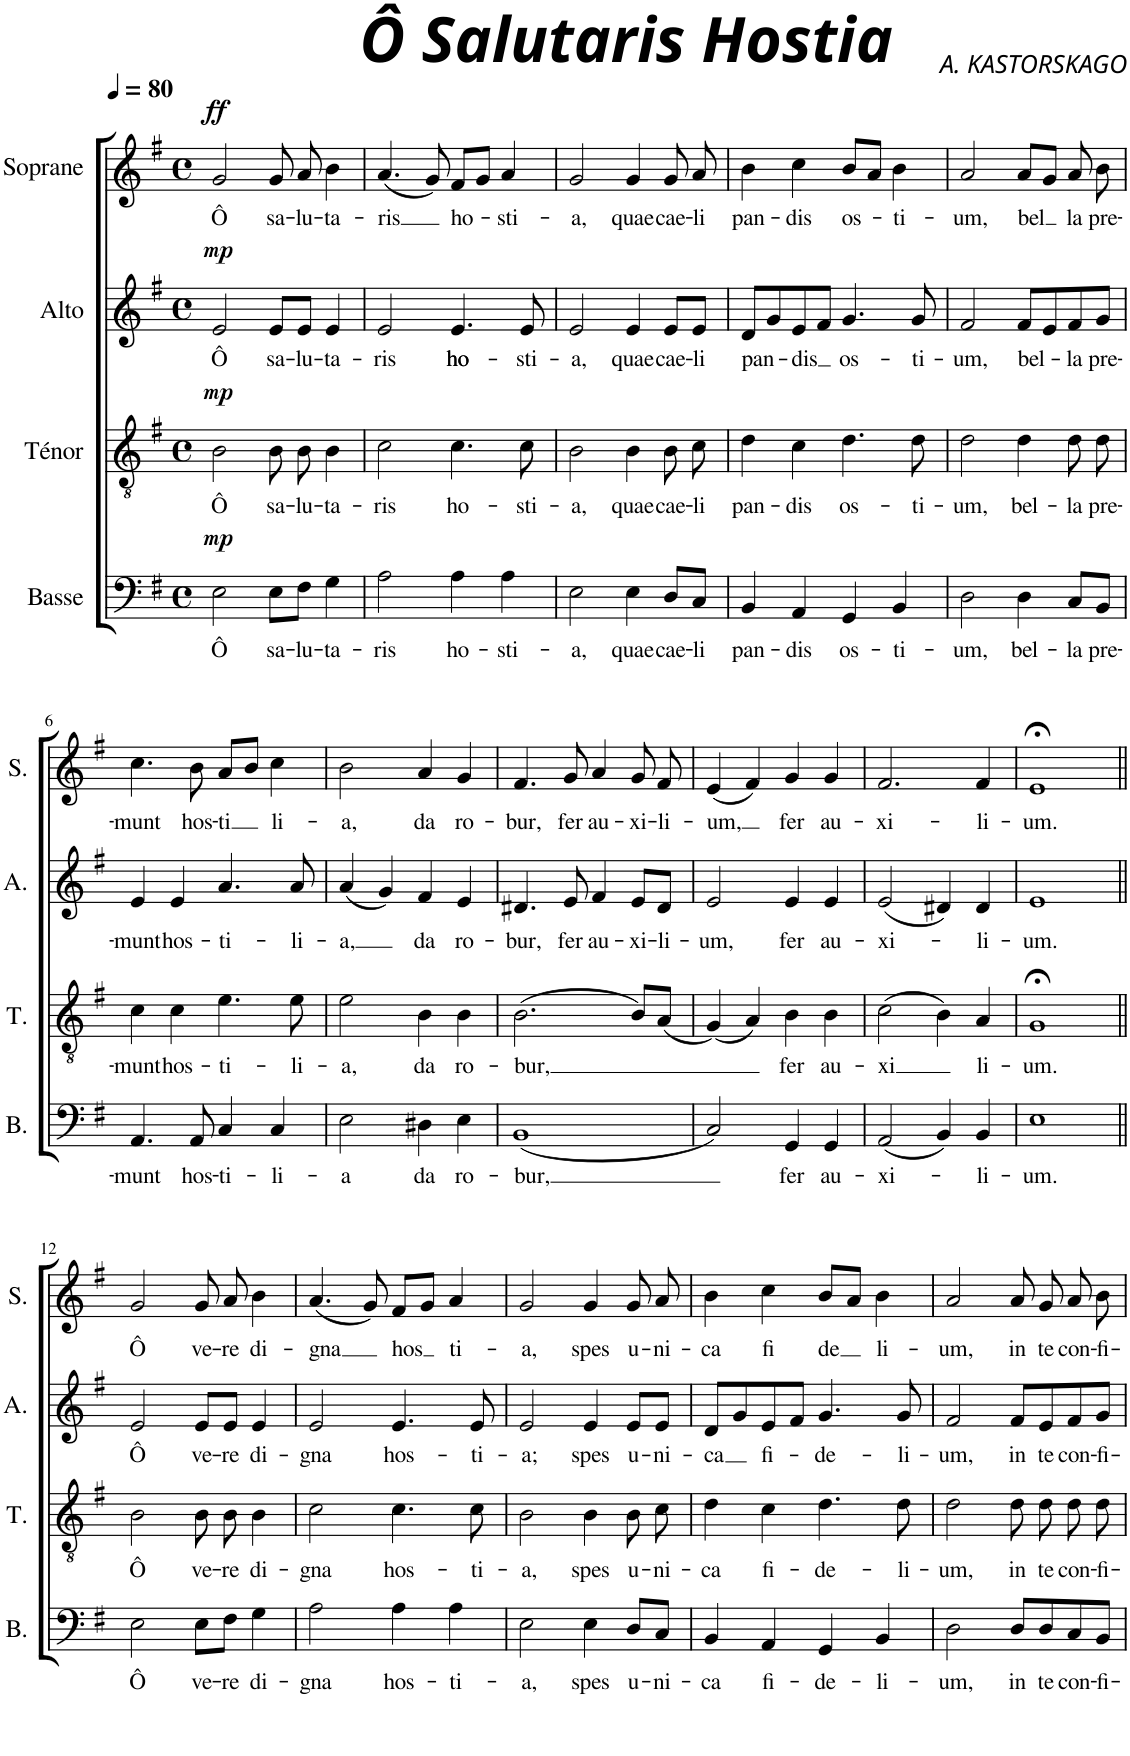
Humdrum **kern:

**kern	**text	**dynam	**kern	**text	**dynam	**kern	**text	**dynam	**kern	**text	**dynam
*part4	*part4	*part4	*part3	*part3	*part3	*part2	*part2	*part2	*part1	*part1	*part1
*staff4	*staff4	*staff4	*staff3	*staff3	*staff3	*staff2	*staff2	*staff2	*staff1	*staff1	*staff1
*I"Basse	*	*	*I"Ténor	*	*	*I"Alto	*	*	*I"Soprane	*	*
*I'B.	*	*	*I'T.	*	*	*I'A.	*	*	*I'S.	*	*
*clefF4	*	*	*clefGv2	*	*	*clefG2	*	*	*clefG2	*	*
*k[f#]	*	*	*k[f#]	*	*	*k[f#]	*	*	*k[f#]	*	*
*M4/4	*	*	*M4/4	*	*	*M4/4	*	*	*M4/4	*	*
*met(c)	*	*	*met(c)	*	*	*met(c)	*	*	*met(c)	*	*
*MM80	*	*	*MM80	*	*	*MM80	*	*	*MM80	*	*
=1	=1	=1	=1	=1	=1	=1	=1	=1	=1	=1	=1
!	!LO:LY:b	!LO:DY:a	!	!LO:LY:b	!LO:DY:a	!	!LO:LY:b	!LO:DY:a	!	!LO:LY:b	!LO:DY:a
2E\	Ô	mp	2B\	Ô	mp	2e/	Ô	mp	2g/	Ô	ff
!	!LO:LY:b	!	!	!LO:LY:b	!	!	!LO:LY:b	!	!	!LO:LY:b	!
8E\L	sa-	.	8B\	sa-	.	8e/L	sa-	.	8g/	sa-	.
!	!LO:LY:b	!	!	!LO:LY:b	!	!	!LO:LY:b	!	!	!LO:LY:b	!
8F#\J	-lu-	.	8B\	-lu-	.	8e/J	-lu-	.	8a/	-lu-	.
!	!LO:LY:b	!	!	!LO:LY:b	!	!	!LO:LY:b	!	!	!LO:LY:b	!
4G\	-ta-	.	4B\	-ta-	.	4e/	-ta-	.	4b\	-ta-	.
=2	=2	=2	=2	=2	=2	=2	=2	=2	=2	=2	=2
!	!LO:LY:b	!	!	!LO:LY:b	!	!	!LO:LY:b	!	!	!LO:LY:b	!
2A\	-ris	.	2c\	-ris	.	2e/	-ris	.	(4.a/	-ris	.
.	.	.	.	.	.	.	.	.	8g/)	.	.
!	!LO:LY:b	!	!	!LO:LY:b	!	!	!LO:LY:b	!	!	!LO:LY:b	!
4A\	ho-	.	4.c\	ho-	.	4.e/	ho-	.	8f#/L	ho-	.
.	.	.	.	.	.	.	.	.	8g/J	.	.
!	!LO:LY:b	!	!	!	!	!	!	!	!	!LO:LY:b	!
4A\	-sti-	.	.	.	.	.	.	.	4a/	-sti-	.
!	!	!	!	!LO:LY:b	!	!	!LO:LY:b	!	!	!	!
.	.	.	8c\	-sti-	.	8e/	-sti-	.	.	.	.
=3	=3	=3	=3	=3	=3	=3	=3	=3	=3	=3	=3
!	!LO:LY:b	!	!	!LO:LY:b	!	!	!LO:LY:b	!	!	!LO:LY:b	!
2E\	-a,	.	2B\	-a,	.	2e/	-a,	.	2g/	-a,	.
!	!LO:LY:b	!	!	!LO:LY:b	!	!	!LO:LY:b	!	!	!LO:LY:b	!
4E\	quae	.	4B\	quae	.	4e/	quae	.	4g/	quae	.
!	!LO:LY:b	!	!	!LO:LY:b	!	!	!LO:LY:b	!	!	!LO:LY:b	!
8D/L	cae-	.	8B\	cae-	.	8e/L	cae-	.	8g/	cae-	.
!	!LO:LY:b	!	!	!LO:LY:b	!	!	!LO:LY:b	!	!	!LO:LY:b	!
8C/J	-li	.	8c\	-li	.	8e/J	-li	.	8a/	-li	.
=4	=4	=4	=4	=4	=4	=4	=4	=4	=4	=4	=4
!	!LO:LY:b	!	!	!LO:LY:b	!	!	!LO:LY:b	!	!	!LO:LY:b	!
4BB/	pan-	.	4d\	pan-	.	8d/L	pan-	.	4b\	pan-	.
.	.	.	.	.	.	8g/	.	.	.	.	.
!	!LO:LY:b	!	!	!LO:LY:b	!	!	!LO:LY:b	!	!	!LO:LY:b	!
4AA/	-dis	.	4c\	-dis	.	8e/	-dis	.	4cc\	-dis	.
.	.	.	.	.	.	8f#/J	.	.	.	.	.
!	!LO:LY:b	!	!	!LO:LY:b	!	!	!LO:LY:b	!	!	!LO:LY:b	!
4GG/	os-	.	4.d\	os-	.	4.g/	os-	.	8b/L	os-	.
.	.	.	.	.	.	.	.	.	8a/J	.	.
!	!LO:LY:b	!	!	!	!	!	!	!	!	!LO:LY:b	!
4BB/	-ti-	.	.	.	.	.	.	.	4b\	-ti-	.
!	!	!	!	!LO:LY:b	!	!	!LO:LY:b	!	!	!	!
.	.	.	8d\	-ti-	.	8g/	-ti-	.	.	.	.
=5	=5	=5	=5	=5	=5	=5	=5	=5	=5	=5	=5
!	!LO:LY:b	!	!	!LO:LY:b	!	!	!LO:LY:b	!	!	!LO:LY:b	!
2D\	-um,	.	2d\	-um,	.	2f#/	-um,	.	2a/	-um,	.
!	!LO:LY:b	!	!	!LO:LY:b	!	!	!LO:LY:b	!	!	!LO:LY:b	!
4D\	bel-	.	4d\	bel-	.	8f#/L	bel-	.	8a/L	bel	.
.	.	.	.	.	.	8e/	.	.	8g/J	.	.
!	!LO:LY:b	!	!	!LO:LY:b	!	!	!LO:LY:b	!	!	!LO:LY:b	!
8C/L	-la	.	8d\	-la	.	8f#/	-la	.	8a/	la	.
!	!LO:LY:b	!	!	!LO:LY:b	!	!	!LO:LY:b	!	!	!LO:LY:b	!
8BB/J	pre-	.	8d\	pre-	.	8g/J	pre-	.	8b\	pre-	.
!!LO:LB:g=z
=6	=6	=6	=6	=6	=6	=6	=6	=6	=6	=6	=6
!	!LO:LY:b	!	!	!LO:LY:b	!	!	!LO:LY:b	!	!	!LO:LY:b	!
4.AA/	-munt	.	4c\	-munt	.	4e/	-munt	.	4.cc\	-munt	.
!	!	!	!	!LO:LY:b	!	!	!LO:LY:b	!	!	!	!
.	.	.	4c\	hos-	.	4e/	hos-	.	.	.	.
!	!LO:LY:b	!	!	!	!	!	!	!	!	!LO:LY:b	!
8AA/	hos-	.	.	.	.	.	.	.	8b\	hos-	.
!	!LO:LY:b	!	!	!LO:LY:b	!	!	!LO:LY:b	!	!	!LO:LY:b	!
4C/	-ti-	.	4.e\	-ti-	.	4.a/	-ti-	.	8a/L	-ti	.
.	.	.	.	.	.	.	.	.	8b/J	.	.
!	!LO:LY:b	!	!	!	!	!	!	!	!	!LO:LY:b	!
4C/	-li-	.	.	.	.	.	.	.	4cc\	li-	.
!	!	!	!	!LO:LY:b	!	!	!LO:LY:b	!	!	!	!
.	.	.	8e\	-li-	.	8a/	-li-	.	.	.	.
=7	=7	=7	=7	=7	=7	=7	=7	=7	=7	=7	=7
!	!LO:LY:b	!	!	!LO:LY:b	!	!	!LO:LY:b	!	!	!LO:LY:b	!
2E\	-a	.	2e\	-a,	.	(4a/	-a,	.	2b\	-a,	.
.	.	.	.	.	.	4g/)	.	.	.	.	.
!	!LO:LY:b	!	!	!LO:LY:b	!	!	!LO:LY:b	!	!	!LO:LY:b	!
4D#X\	da	.	4B\	da	.	4f#/	da	.	4a/	da	.
!	!LO:LY:b	!	!	!LO:LY:b	!	!	!LO:LY:b	!	!	!LO:LY:b	!
4E\	ro-	.	4B\	ro-	.	4e/	ro-	.	4g/	ro-	.
=8	=8	=8	=8	=8	=8	=8	=8	=8	=8	=8	=8
!	!LO:LY:b	!	!	!LO:LY:b	!	!	!LO:LY:b	!	!	!LO:LY:b	!
(1BB	-bur,	.	(2.B\	-bur,	.	4.d#X/	-bur,	.	4.f#/	-bur,	.
!	!	!	!	!	!	!	!LO:LY:b	!	!	!LO:LY:b	!
.	.	.	.	.	.	8e/	fer	.	8g/	fer	.
!	!	!	!	!	!	!	!LO:LY:b	!	!	!LO:LY:b	!
.	.	.	.	.	.	4f#/	au-	.	4a/	au-	.
!	!	!	!	!	!	!	!LO:LY:b	!	!	!LO:LY:b	!
.	.	.	8B/L)	.	.	8e/L	-xi-	.	8g/	-xi-	.
!	!	!	!	!	!	!	!LO:LY:b	!	!	!LO:LY:b	!
.	.	.	(8A/J	.	.	8d#/J	-li-	.	8f#/	-li-	.
=9	=9	=9	=9	=9	=9	=9	=9	=9	=9	=9	=9
!	!	!	!	!	!	!	!LO:LY:b	!	!	!LO:LY:b	!
2C/)	.	.	(4G/)	.	.	2e/	-um,	.	(4e/	-um,	.
.	.	.	4A/)	.	.	.	.	.	4f#/)	.	.
!	!LO:LY:b	!	!	!LO:LY:b	!	!	!LO:LY:b	!	!	!LO:LY:b	!
4GG/	fer	.	4B\	fer	.	4e/	fer	.	4g/	fer	.
!	!LO:LY:b	!	!	!LO:LY:b	!	!	!LO:LY:b	!	!	!LO:LY:b	!
4GG/	au-	.	4B\	au-	.	4e/	au-	.	4g/	au-	.
=10	=10	=10	=10	=10	=10	=10	=10	=10	=10	=10	=10
!	!LO:LY:b	!	!	!LO:LY:b	!	!	!LO:LY:b	!	!	!LO:LY:b	!
(2AA/	-xi-	.	(2c\	-xi	.	(2e/	-xi-	.	2.f#/	-xi-	.
4BB/)	.	.	4B\)	.	.	4d#X/)	.	.	.	.	.
!	!LO:LY:b	!	!	!LO:LY:b	!	!	!LO:LY:b	!	!	!LO:LY:b	!
4BB/	-li-	.	4A/	li-	.	4d#/	-li-	.	4f#/	-li-	.
=11	=11	=11	=11	=11	=11	=11	=11	=11	=11	=11	=11
!	!LO:LY:b	!	!	!LO:LY:b	!	!	!LO:LY:b	!	!	!LO:LY:b	!
1E	-um.	.	1G;<	-um.	.	1e	-um.	.	1e;<	-um.	.
!!LO:LB:g=z
=12||	=12||	=12||	=12||	=12||	=12||	=12||	=12||	=12||	=12||	=12||	=12||
!	!LO:LY:b	!	!	!LO:LY:b	!	!	!LO:LY:b	!	!	!LO:LY:b	!
2E\	Ô	.	2B\	Ô	.	2e/	Ô	.	2g/	Ô	.
!	!LO:LY:b	!	!	!LO:LY:b	!	!	!LO:LY:b	!	!	!LO:LY:b	!
8E\L	ve-	.	8B\	ve-	.	8e/L	ve-	.	8g/	ve-	.
!	!LO:LY:b	!	!	!LO:LY:b	!	!	!LO:LY:b	!	!	!LO:LY:b	!
8F#\J	-re	.	8B\	-re	.	8e/J	-re	.	8a/	-re	.
!	!LO:LY:b	!	!	!LO:LY:b	!	!	!LO:LY:b	!	!	!LO:LY:b	!
4G\	di-	.	4B\	di-	.	4e/	di-	.	4b\	di-	.
=13	=13	=13	=13	=13	=13	=13	=13	=13	=13	=13	=13
!	!LO:LY:b	!	!	!LO:LY:b	!	!	!LO:LY:b	!	!	!LO:LY:b	!
2A\	-gna	.	2c\	-gna	.	2e/	-gna	.	(4.a/	-gna	.
.	.	.	.	.	.	.	.	.	8g/)	.	.
!	!LO:LY:b	!	!	!LO:LY:b	!	!	!LO:LY:b	!	!	!LO:LY:b	!
4A\	hos-	.	4.c\	hos-	.	4.e/	hos-	.	8f#/L	hos	.
.	.	.	.	.	.	.	.	.	8g/J	.	.
!	!LO:LY:b	!	!	!	!	!	!	!	!	!LO:LY:b	!
4A\	-ti-	.	.	.	.	.	.	.	4a/	ti-	.
!	!	!	!	!LO:LY:b	!	!	!LO:LY:b	!	!	!	!
.	.	.	8c\	-ti-	.	8e/	-ti-	.	.	.	.
=14	=14	=14	=14	=14	=14	=14	=14	=14	=14	=14	=14
!	!LO:LY:b	!	!	!LO:LY:b	!	!	!LO:LY:b	!	!	!LO:LY:b	!
2E\	-a,	.	2B\	-a,	.	2e/	-a;	.	2g/	-a,	.
!	!LO:LY:b	!	!	!LO:LY:b	!	!	!LO:LY:b	!	!	!LO:LY:b	!
4E\	spes	.	4B\	spes	.	4e/	spes	.	4g/	spes	.
!	!LO:LY:b	!	!	!LO:LY:b	!	!	!LO:LY:b	!	!	!LO:LY:b	!
8D/L	u-	.	8B\	u-	.	8e/L	u-	.	8g/	u-	.
!	!LO:LY:b	!	!	!LO:LY:b	!	!	!LO:LY:b	!	!	!LO:LY:b	!
8C/J	-ni-	.	8c\	-ni-	.	8e/J	-ni-	.	8a/	-ni-	.
=15	=15	=15	=15	=15	=15	=15	=15	=15	=15	=15	=15
!	!LO:LY:b	!	!	!LO:LY:b	!	!	!LO:LY:b	!	!	!LO:LY:b	!
4BB/	-ca	.	4d\	-ca	.	8d/L	-ca	.	4b\	-ca	.
.	.	.	.	.	.	8g/	.	.	.	.	.
!	!LO:LY:b	!	!	!LO:LY:b	!	!	!LO:LY:b	!	!	!LO:LY:b	!
4AA/	fi-	.	4c\	fi-	.	8e/	fi-	.	4cc\	fi	.
.	.	.	.	.	.	8f#/J	.	.	.	.	.
!	!LO:LY:b	!	!	!LO:LY:b	!	!	!LO:LY:b	!	!	!LO:LY:b	!
4GG/	-de-	.	4.d\	-de-	.	4.g/	-de-	.	8b/L	-de	.
.	.	.	.	.	.	.	.	.	8a/J	.	.
!	!LO:LY:b	!	!	!	!	!	!	!	!	!LO:LY:b	!
4BB/	-li-	.	.	.	.	.	.	.	4b\	li-	.
!	!	!	!	!LO:LY:b	!	!	!LO:LY:b	!	!	!	!
.	.	.	8d\	-li-	.	8g/	-li-	.	.	.	.
=16	=16	=16	=16	=16	=16	=16	=16	=16	=16	=16	=16
!	!LO:LY:b	!	!	!LO:LY:b	!	!	!LO:LY:b	!	!	!LO:LY:b	!
2D\	-um,	.	2d\	-um,	.	2f#/	-um,	.	2a/	-um,	.
!	!LO:LY:b	!	!	!LO:LY:b	!	!	!LO:LY:b	!	!	!LO:LY:b	!
8D/L	in	.	8d\	in	.	8f#/L	in	.	8a/	in	.
!	!LO:LY:b	!	!	!LO:LY:b	!	!	!LO:LY:b	!	!	!LO:LY:b	!
8D/	te	.	8d\	te	.	8e/	te	.	8g/	te	.
!	!LO:LY:b	!	!	!LO:LY:b	!	!	!LO:LY:b	!	!	!LO:LY:b	!
8C/	con-	.	8d\	con-	.	8f#/	con-	.	8a/	con-	.
!	!LO:LY:b	!	!	!LO:LY:b	!	!	!LO:LY:b	!	!	!LO:LY:b	!
8BB/J	-fi-	.	8d\	-fi-	.	8g/J	-fi-	.	8b\	-fi-	.
=	=	=	=	=	=	=	=	=	=	=	=
*-	*-	*-	*-	*-	*-	*-	*-	*-	*-	*-	*-
